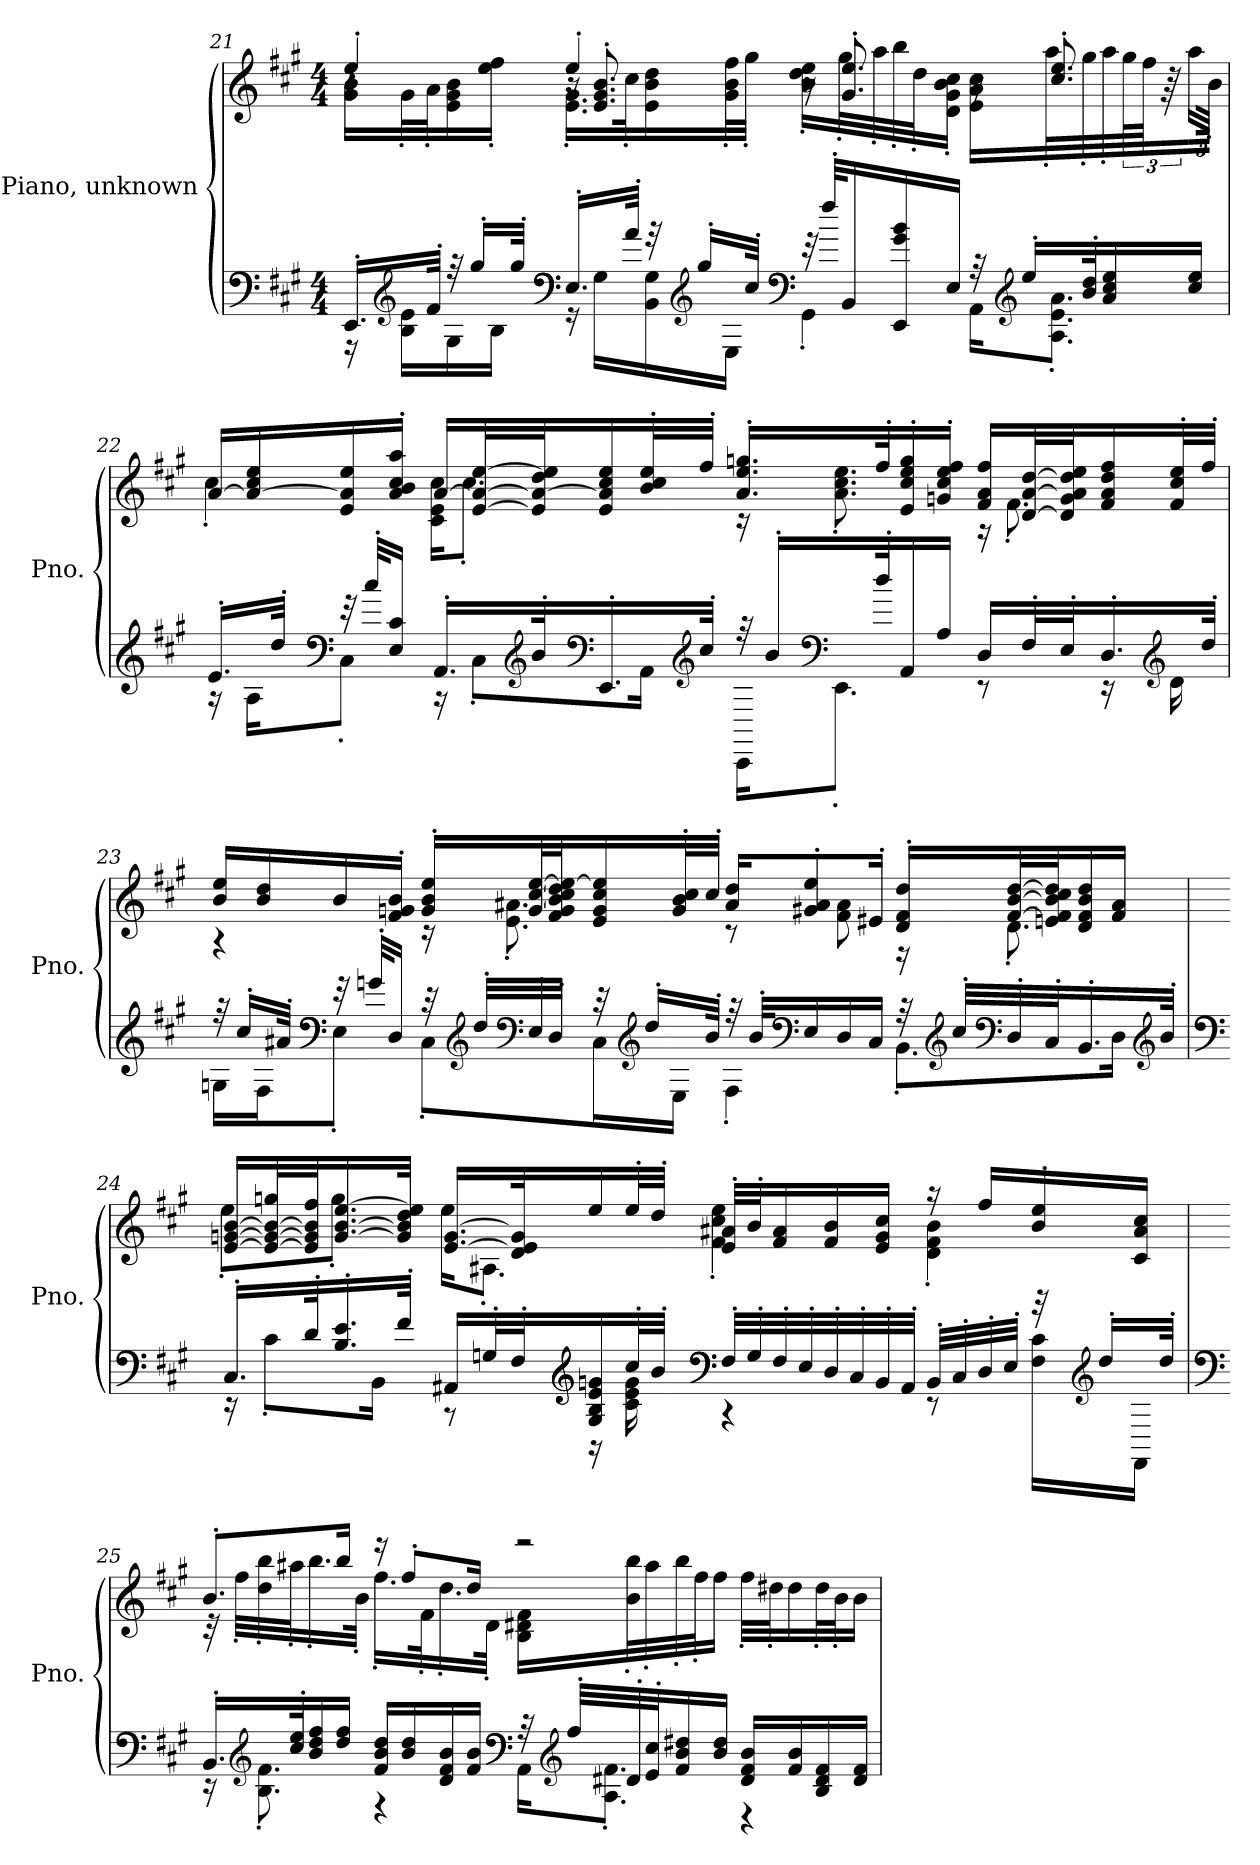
**kern	**kern
*part1	*part1
*staff2	*staff1
*I"Piano, unknown	*
*I'Pno.	*
!!LO:LB:g=z
*clefF4	*clefG2
*k[f#c#g#]	*k[f#c#g#]
*M4/4	*M4/4
=21	=21
*^	*^
*	*	*	*^
16.EE'/LL	16r	4ee'/	16g#\ 16b\LL	4r
*clefG2	*	*	*	*
.	16B\ 16e\LL	.	32g#'\L	.
32f#'/JJk	.	.	32a'\J	.
32r	16G#\	.	16e\ 16g#\ 16b\	.
16gg#'/LL	.	.	.	.
.	16B\JJ	.	16ee\' 16ff#\'JJ	.
32gg#'/JJk	.	.	.	.
*clefF4	*	*	*	*
16.E'/LL	16r	4ee'/	16.e\' 16.g#\'LL	16r
.	16G#\LL	.	.	8.e/' 8.g#/' 8.b/'
32a'/JJk	.	.	32cc#'\K	.
32r	16BB\ 16G#\	.	16e\ 16b\ 16dd\	.
*clefG2	*	*	*	*
16gg#'/LL	.	.	.	.
.	16E\JJ	.	32g#\' 32b\' 32ff#\'L	.
32cc#'/JJk	.	.	32gg#'\JJJ	.
*clefF4	*	*	*	*
32r	4GG#'\	16r	16b\' 16dd\' 16ee\'LL	2r
32ff#'/KLL	.	.	.	.
16BB/	.	8.g#/' 8.ee/'	32gg#'\L	.
.	.	.	32aa'\	.
16EE/ 16g#/ 16b/	.	.	32bb'\	.
.	.	.	32dd'\J	.
16E/JJ	.	.	16d\' 16g#\' 16b\' 16cc#\'JJ	.
32r	16AA\KL	16r	16e\ 16a\ 16cc#\LL	.
*clefG2	*	*	*	*
16ee'/LL	.	.	.	.
.	8.A\' 8.e\' 8.a\'J	8.cc#/' 8.ee/'	32aa'\L	.
32b/' 32dd/'K	.	.	32gg#'\	.
16a/ 16cc#/ 16ee/	.	.	32aa'\	.
.	.	.	96gg#\L	.
.	.	.	96ff#\JJJJ	.
.	.	.	96r	.
*	*	*	*Xbrackettup	*
16cc#/ 16ee/JJ	.	.	24aa\LL	.
.	.	.	48b'\JJk	.
*	*	*	*v	*v
!!LO:LB:g=z
=22	=22	=22	=22
16.e'/LL	16r	[16a/LL	4cc#'\
.	16A\KL	16a/_ 16cc#/ 16ee/	.
32dd'/JJk	.	.	.
*clefF4	*	*	*
32r	8C#'\J	16e/ 16a/] 16ee/	.
32cc#'/KLL	.	.	.
16E/ 16c#/JJ	.	16a/' 16b/' 16cc#/' 16aa/'JJ	.
16.AA'/LL	16r	[16a/LL	16c#\ 16e\ 16cc#\KL
.	8C#'\L	[32e/ 32a/_ [32ee/L	8.cc#'\J
*clefG2	*	*	*
32b'/K	.	32e/] 32a/_ 32dd/ 32ee/]J	.
*clefF4	*	*	*
16.EE'/	.	16e/ 16a/] 16cc#/ 16ee/	.
.	16AA\Jk	32b/' 32cc#/' 32ee/'L	.
*clefG2	*	*	*
32cc#'/JJk	.	32ff#'/JJJ	.
32r	16CC#\KL	16.a/' 16.ee/' 16.ggn/'LL	16r
16b'/LL	.	.	.
*clefF4	*	*	*
.	8.EE'\J	.	8.a\' 8.cc#\' 8.ee\'
32dd'/K	.	32ff#'/K	.
16AA/	.	16e/' 16cc#/' 16ee/' 16gg/'	.
16A/JJ	.	16gn/' 16cc#/' 16ee/' 16ff#/'JJ	.
16D/LL	8r	16f#/ 16a/ 16ff#/LL	16r
32F#'/L	.	[32d/ [32a/ [32dd/L	8.f#'\
32E'/J	.	32d/] 32g/ 32a/] 32dd/] 32ee/J	.
16.D'/	16r	16f#/ 16a/ 16dd/ 16ff#/	.
*clefG2	*	*	*
.	16d\	32f#/' 32cc#/' 32ee/'L	.
32dd'/JJk	.	32ff#'/JJJ	.
!!LO:LB:g=z	!!
=23	=23	=23	=23
32r	16Gn\LL	16b/ 16ee/LL	4r
16cc#'/LL	.	.	.
.	16F#\J	16b/ 16dd/	.
32a#X'/JJk	.	.	.
*clefF4	*	*	*
32r	8E'\J	16b/	.
32gn'/KLL	.	.	.
16D/JJ	.	16f#/' 16gn/' 16b/'JJ	.
32r	8C#'\L	16g/' 16b/' 16ee/'LL	16r
*clefG2	*	*	*
32dd'/LLL	.	.	.
*clefF4	*	*	*
32E'/	.	[32g/ [32cc#/ [32ee/L	8.e\' 8.a#X\'
32D'/JJJ	.	32f#/ 32g/] 32b/ 32cc#/] 32dd/ 32ee/_J	.
32r	16C#\L	16e/ 16g/ 16cc#/ 16ee/]	.
*clefG2	*	*	*
16dd'/LL	.	.	.
.	16E\JJ	32g/' 32b/' 32cc#/'L	.
32b'/JJk	.	32cc#'/JJJ	.
32r	4F#'\	16a#/ 16dd/KL	8r
32b'/KLL	.	.	.
*clefF4	*	*	*
16E/	.	8g#X/' 8a#/' 8ee/'	.
16D/	.	.	8f#\ 8a#\
16C#/JJ	.	16e#X'/Jk	.
32r	8.BB'\L	16d/' 16f#/' 16dd/'LL	16r
*clefG2	*	*	*
32cc#'/LLL	.	.	.
*clefF4	*	*	*
32D'/	.	[32f#/ [32b/ [32dd/L	8.d'\
32C#'/J	.	32en/ 32f#/] 32b/] 32cc#/ 32dd/]J	.
16.BB'/	.	16d/ 16f#/ 16b/ 16dd/	.
.	16D\Jk	16f#/ 16a#/JJ	.
*clefG2	*	*	*
32b'/JJk	.	.	.
!!LO:LB:g=z	!!
=24	=24	=24	=24
*clefF4	*	*	*
16.C#'/LL	16r	[16e/ [16gn/ [16b/LL	8ee'\L
.	8c#'\L	32e/_ 32g/_ 32b/_ 32ggn/L	.
32d'/K	.	32e/] 32g/] 32b/] 32ff#/J	.
16.B/' 16.e/'	.	[16.g/ [16.b/ [16.ee/	8gg'\J
.	16BB\Jk	.	.
32f#'/JJk	.	32g/] 32b/] 32dd/ 32ee/]JJk	.
16AA#X/LL	8r	[16.e/ [16.g/LL	16ee\KL
32Gn'/L	.	.	8.A#X'\J
32F#'/J	.	32d/ 32e/] 32g/]K	.
*clefG2	*	*	*
16G/ 16B/ 16e/ 16gn/	16r	16ee/	.
32cc#'/L	16c#\ 16e\ 16g\	32ee'/L	.
32b'/JJJ	.	32dd'/JJJ	.
*clefF4	*	*	*
32F#'/LLL	4r	32e/' 32a#X/'LLL	4f#\' 4cc#\' 4ee\'
32G'/	.	32b'/J	.
32F#'/	.	16f#/ 16a#/	.
32E'/	.	.	.
32D'/	.	16f#/ 16b/	.
32C#'/	.	.	.
32BB'/	.	16e/ 16g/ 16cc#/JJ	.
32AA#'/JJJ	.	.	.
32BB'/LLL	8r	16r	4d\' 4f#\' 4b\'
32C#'/	.	.	.
32D'/	.	16ff#/LL	.
32E'/JJJ	.	.	.
32r	16F#\ 16c#\LL	16b/' 16ee/'	.
*clefG2	*	*	*
16dd'/LL	.	.	.
.	16FF#\JJ	16c#/ 16a#/ 16cc#/JJ	.
32dd'/JJk	.	.	.
!!LO:PB:g=z	!!
=25	=25	=25	=25
*clefF4	*	*	*
16.BB'/LL	16r	8.b'/L	32r
.	.	.	32ff#'\LLL
*clefG2	*	*	*
.	8.B\' 8.f#\'	.	32dd\' 32bb\'
32cc#/' 32ee/'K	.	.	32aa#X'\J
16b/ 16dd/ 16ff#/	.	.	16.bb'\
16dd/ 16ff#/JJ	.	16bb/Jk	.
.	.	.	32b'\JJk
16f#/ 16b/ 16dd/LL	4r	16r	16.ff#'\LL
16b/ 16dd/	.	8ff#'/L	.
.	.	.	32f#'\K
16d/ 16f#/ 16b/	.	.	16.dd'\
16f#/ 16b/JJ	.	16dd/Jk	.
.	.	.	32d'\JJk
*clefF4	*	*	*
32r	16AA\KL	2r	16B\ 16d#X\ 16f#\LL
*clefG2	*	*	*
32ff#'/LLL	.	.	.
32d#X'/	8.A\' 8.f#\'J	.	32b\' 32bb\'L
32e/' 32cc#/'J	.	.	32aa#'\
16f#/ 16b/ 16dd#X/	.	.	32bb'\
.	.	.	32ff#'\J
16b/ 16dd#/JJ	.	.	16ff#\JJ
16d#/ 16f#/ 16b/LL	4r	.	32ff#'\LLL
.	.	.	32dd#X'\J
16f#/ 16b/	.	.	16dd#\
16B/ 16d#/ 16f#/	.	.	32dd#'\L
.	.	.	32b'\J
16d#/ 16f#/JJ	.	.	16b\JJ
*v	*v	*	*
*	*v	*v
=	=
*-	*-
